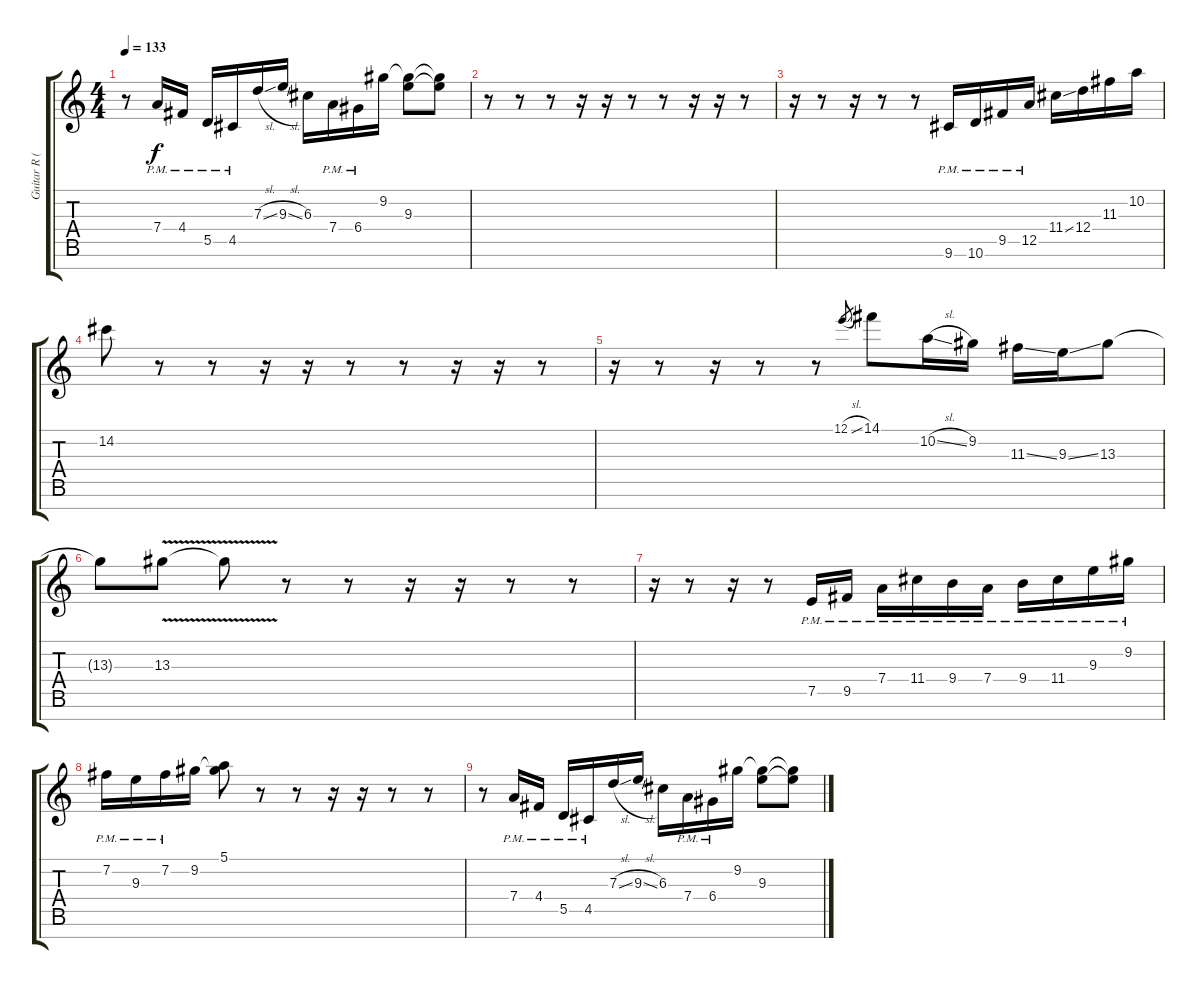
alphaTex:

\track ("Guitar R (High 7)" "Guitar R (") {instrument distortionguitar}
\staff {score tabs}
\tuning (E4 B3 G3 D3 A2 E2 B1) {hide}
\ts (4 4)
\tempo 133
\clef g2
\ks c
r.8{dy f} 7.4{pm}.16 4.4{pm}.16 5.5{pm}.16 4.5{pm}.16 7.3{sl}.16 9.3{sl}.16 6.3.16 7.4{pm}.16 6.4{pm}.16 9.2.16 (9.2{t} 9.3).8 (9.2{t} 9.3{t}).8 |
r.8 r.8 r.8 r.16 r.16 r.8 r.8 r.16 r.16 r.8 |
r.16 r.8 r.16 r.8 r.8 9.6{pm}.16 10.6{pm}.16 9.5{pm}.16 12.5{pm}.16 11.4{ss}.16 12.4.16 11.3.16 10.2.16 |
14.2.8 r.8 r.8 r.16 r.16 r.8 r.8 r.16 r.16 r.8 |
r.16 r.8 r.16 r.8 r.8 12.1{sl}.8{gr} 14.1.8 10.2{sl}.16 9.2.16 11.3{ss}.16 9.3{ss}.16 13.3.8 |
13.3{t}.8 13.3{v}.8 13.3{t}.8 r.8 r.8 r.16 r.16 r.8 r.8 |
r.16 r.8 r.16 r.8 7.5{pm}.16 9.5{pm}.16 7.4{pm}.16 11.4{pm}.16 9.4{pm}.16 7.4{pm}.16 9.4{pm}.16 11.4{pm}.16 9.3{pm}.16 9.2{pm}.16 |
7.2{pm}.16 9.3{pm}.16 7.2{pm}.16 9.2.16 (5.1 9.2{t}).8 r.8 r.8 r.16 r.16 r.8 r.8 |
r.8 7.4{pm}.16 4.4{pm}.16 5.5{pm}.16 4.5{pm}.16 7.3{sl}.16 9.3{sl}.16 6.3.16 7.4{pm}.16 6.4{pm}.16 9.2.16 (9.2{t} 9.3).8 (9.2{t} 9.3{t}).8
